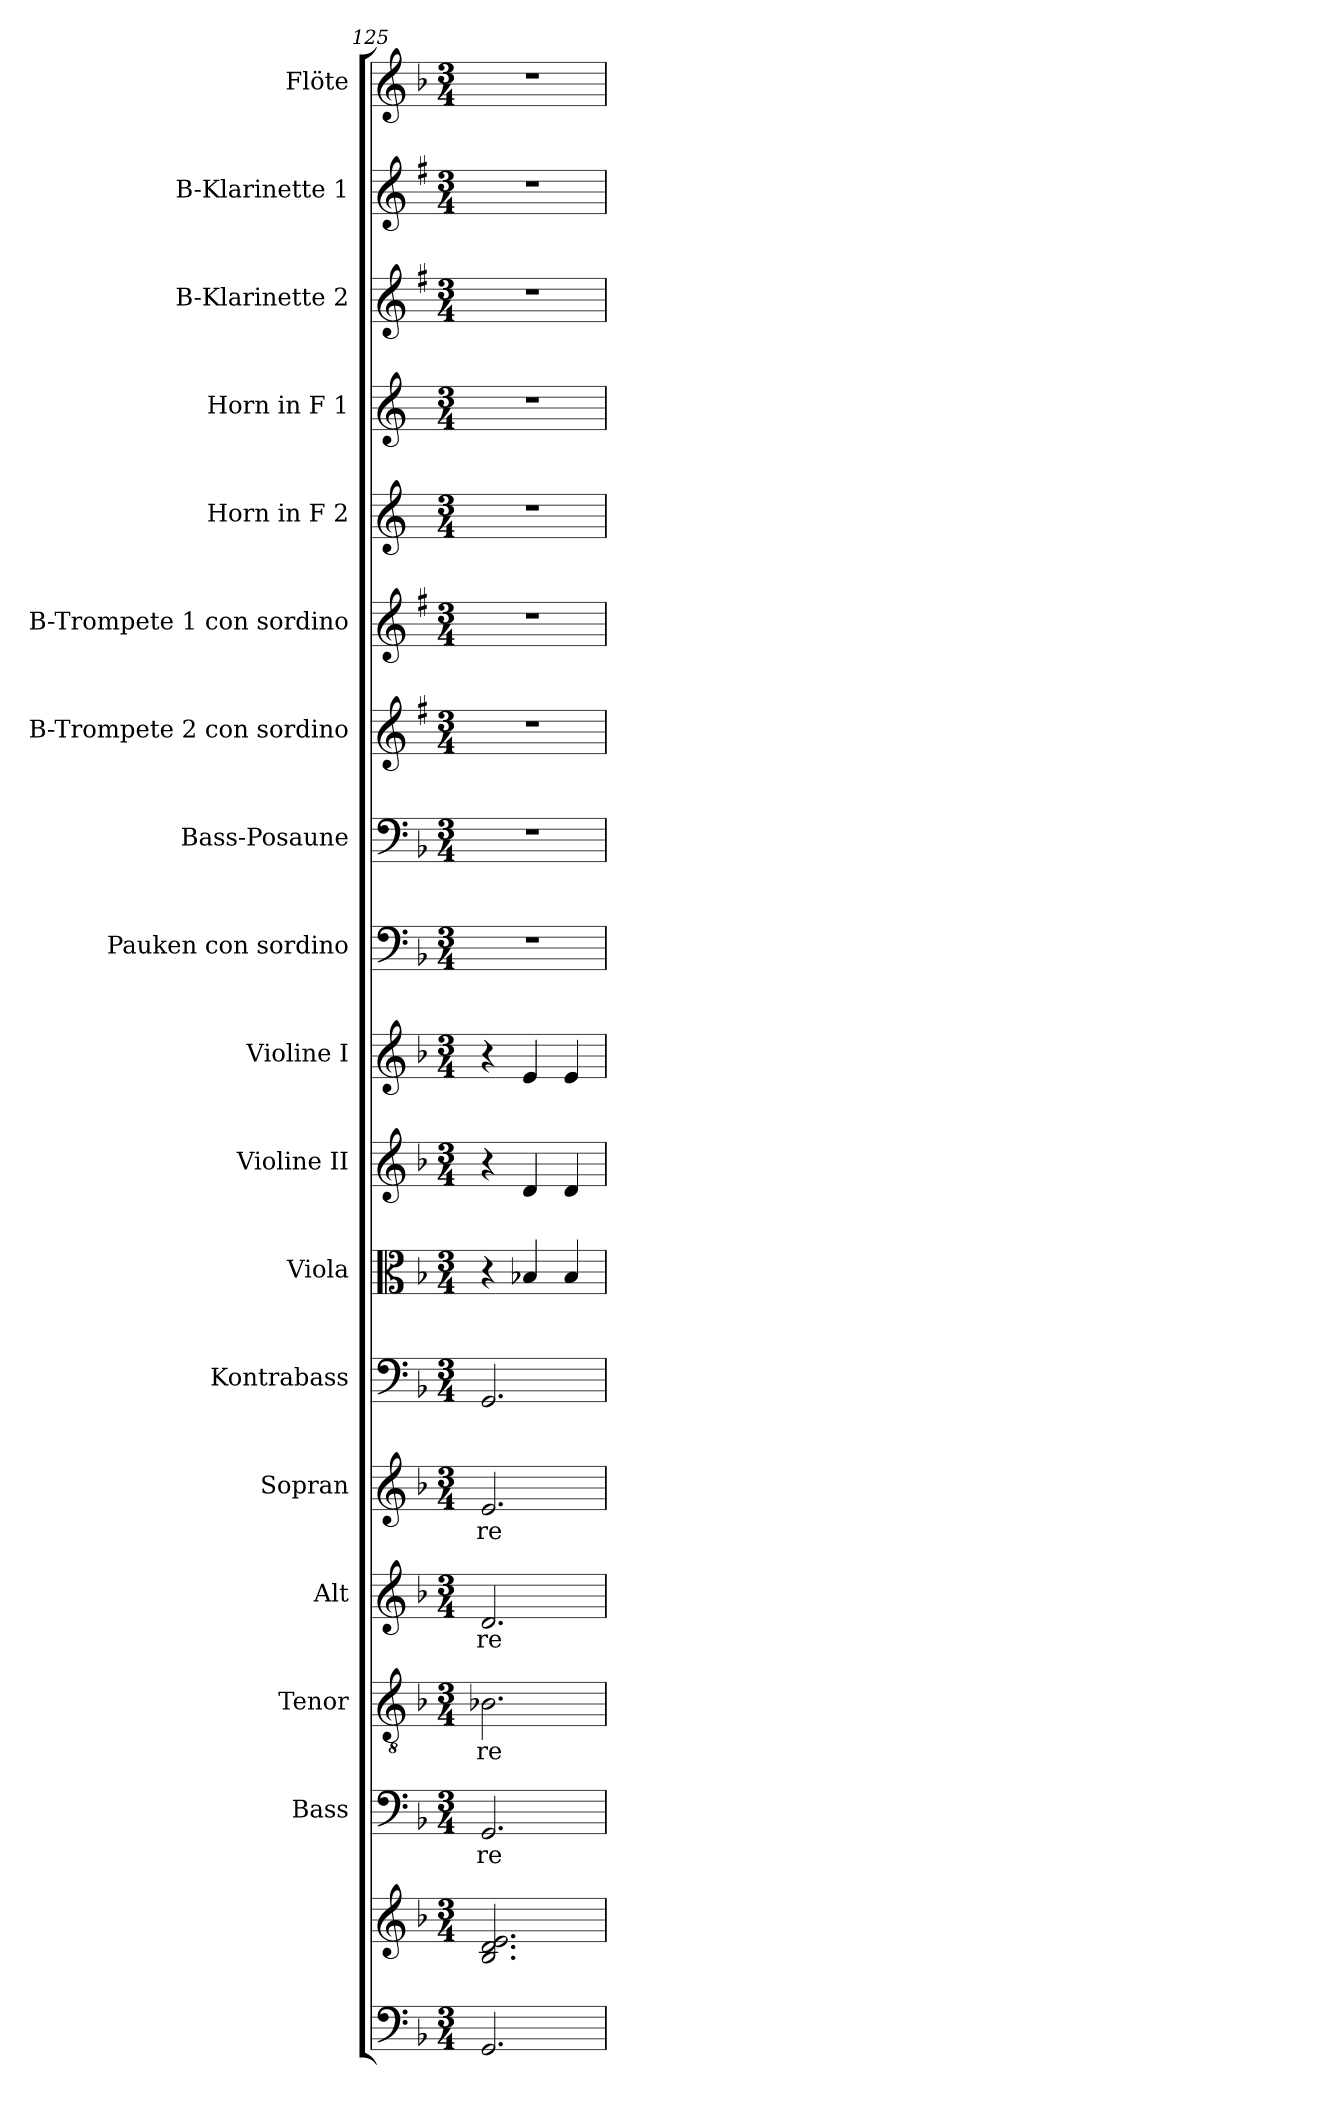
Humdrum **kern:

**kern	**kern	**kern	**text	**kern	**text	**kern	**text	**kern	**text	**kern	**kern	**kern	**kern	**kern	**kern	**kern	**kern	**kern	**kern	**kern	**kern	**kern
*part18	*part18	*part17	*part17	*part16	*part16	*part15	*part15	*part14	*part14	*part13	*part12	*part11	*part10	*part9	*part8	*part7	*part6	*part5	*part4	*part3	*part2	*part1
*staff19	*staff18	*staff17	*staff17	*staff16	*staff16	*staff15	*staff15	*staff14	*staff14	*staff13	*staff12	*staff11	*staff10	*staff9	*staff8	*staff7	*staff6	*staff5	*staff4	*staff3	*staff2	*staff1
*	*	*I"Bass	*	*I"Tenor	*	*I"Alt	*	*I"Sopran	*	*I"Kontrabass	*I"Viola	*I"Violine II	*I"Violine I	*I"Pauken con sordino	*I"Bass-Posaune	*I"B-Trompete 2 con sordino	*I"B-Trompete 1 con sordino	*I"Horn in F 2	*I"Horn in F 1	*I"B-Klarinette 2	*I"B-Klarinette 1	*I"Flöte
*	*	*I'B.	*	*I'T.	*	*I'A.	*	*I'S.	*	*I'Kb.	*I'Vla.	*I'Vl. II	*I'Vl. I	*I'Pk.	*I'B. Pos.	*I'B Trp. 2	*I'B Trp. 1	*	*	*I'B Kl. 2	*I'B Kl. 1	*I'Fl.
!!LO:PB:g=z
*clefF4	*clefG2	*clefF4	*	*clefGv2	*	*clefG2	*	*clefG2	*	*clefF4	*clefC3	*clefG2	*clefG2	*clefF4	*clefF4	*clefG2	*clefG2	*clefG2	*clefG2	*clefG2	*clefG2	*clefG2
*	*	*	*	*	*	*	*	*	*	*ITrd7c12	*	*	*	*	*	*ITrd1c2	*ITrd1c2	*ITrd4c7	*ITrd4c7	*ITrd1c2	*ITrd1c2	*
*k[b-]	*k[b-]	*k[b-]	*	*k[b-]	*	*k[b-]	*	*k[b-]	*	*k[b-]	*k[b-]	*k[b-]	*k[b-]	*k[b-]	*k[b-]	*k[b-]	*k[b-]	*k[b-]	*k[b-]	*k[b-]	*k[b-]	*k[b-]
*F:	*F:	*F:	*	*F:	*	*F:	*	*F:	*	*F:	*F:	*F:	*F:	*F:	*F:	*F:	*F:	*F:	*F:	*F:	*F:	*F:
*M3/4	*M3/4	*M3/4	*	*M3/4	*	*M3/4	*	*M3/4	*	*M3/4	*M3/4	*M3/4	*M3/4	*M3/4	*M3/4	*M3/4	*M3/4	*M3/4	*M3/4	*M3/4	*M3/4	*M3/4
=125	=125	=125	=125	=125	=125	=125	=125	=125	=125	=125	=125	=125	=125	=125	=125	=125	=125	=125	=125	=125	=125	=125
!	!	!	!LO:LY:b	!	!LO:LY:b	!	!LO:LY:b	!	!LO:LY:b	!	!	!	!	!	!	!	!	!	!	!	!	!
2.GG/	2.B-/ 2.d/ 2.e/	2.GG/	re-	2.B-X\	re-	2.d/	re-	2.e/	re-	2.GGG/	4r	4r	4r	2.r	2.r	2.r	2.r	2.r	2.r	2.r	2.r	2.r
.	.	.	.	.	.	.	.	.	.	.	4B-X/	4d/	4e/	.	.	.	.	.	.	.	.	.
.	.	.	.	.	.	.	.	.	.	.	4B-/	4d/	4e/	.	.	.	.	.	.	.	.	.
=	=	=	=	=	=	=	=	=	=	=	=	=	=	=	=	=	=	=	=	=	=	=
*-	*-	*-	*-	*-	*-	*-	*-	*-	*-	*-	*-	*-	*-	*-	*-	*-	*-	*-	*-	*-	*-	*-
